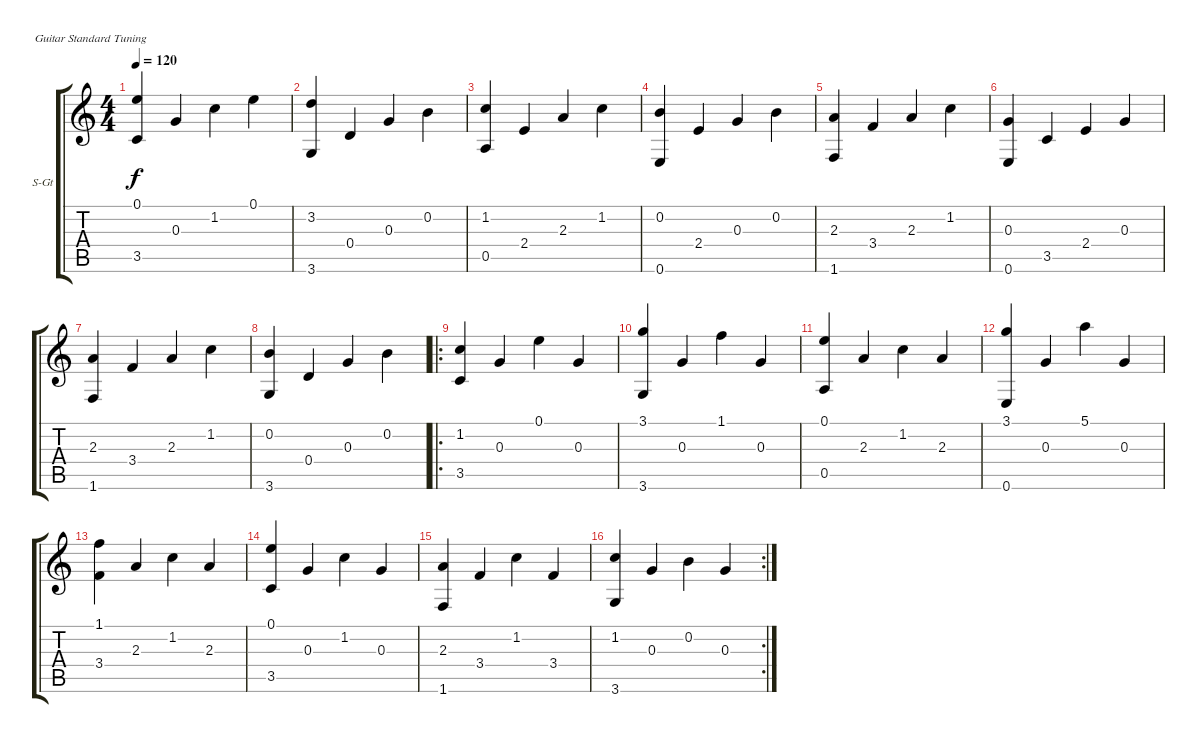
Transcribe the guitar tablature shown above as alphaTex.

\bracketExtendMode groupsimilarinstruments
\firstSystemTrackNameOrientation horizontal
\otherSystemsTrackNameOrientation horizontal
\track ("Äîðîæêà 1" "S-Gt") {instrument acousticguitarsteel}
\staff {score tabs}
\tuning (E4 B3 G3 D3 A2 E2)
\ts (4 4)
\tempo 120
\clef g2
\ks c
(0.1 3.5).4{dy f} 0.3.4 1.2.4 0.1.4 |
(3.2 3.6).4 0.4.4 0.3.4 0.2.4 |
(1.2 0.5).4 2.4.4 2.3.4 1.2.4 |
(0.2 0.6).4 2.4.4 0.3.4 0.2.4 |
(2.3 1.6).4 3.4.4 2.3.4 1.2.4 |
(0.3 0.6).4 3.5.4 2.4.4 0.3.4 |
(2.3 1.6).4 3.4.4 2.3.4 1.2.4 |
(0.2 3.6).4 0.4.4 0.3.4 0.2.4 |
\ro
(1.2 3.5).4 0.3.4 0.1.4 0.3.4 |
(3.1 3.6).4 0.3.4 1.1.4 0.3.4 |
(0.1 0.5).4 2.3.4 1.2.4 2.3.4 |
(3.1 0.6).4 0.3.4 5.1.4 0.3.4 |
(1.1 3.4).4 2.3.4 1.2.4 2.3.4 |
(0.1 3.5).4 0.3.4 1.2.4 0.3.4 |
(2.3 1.6).4 3.4.4 1.2.4 3.4.4 |
\rc 2
(1.2 3.6).4 0.3.4 0.2.4 0.3.4
